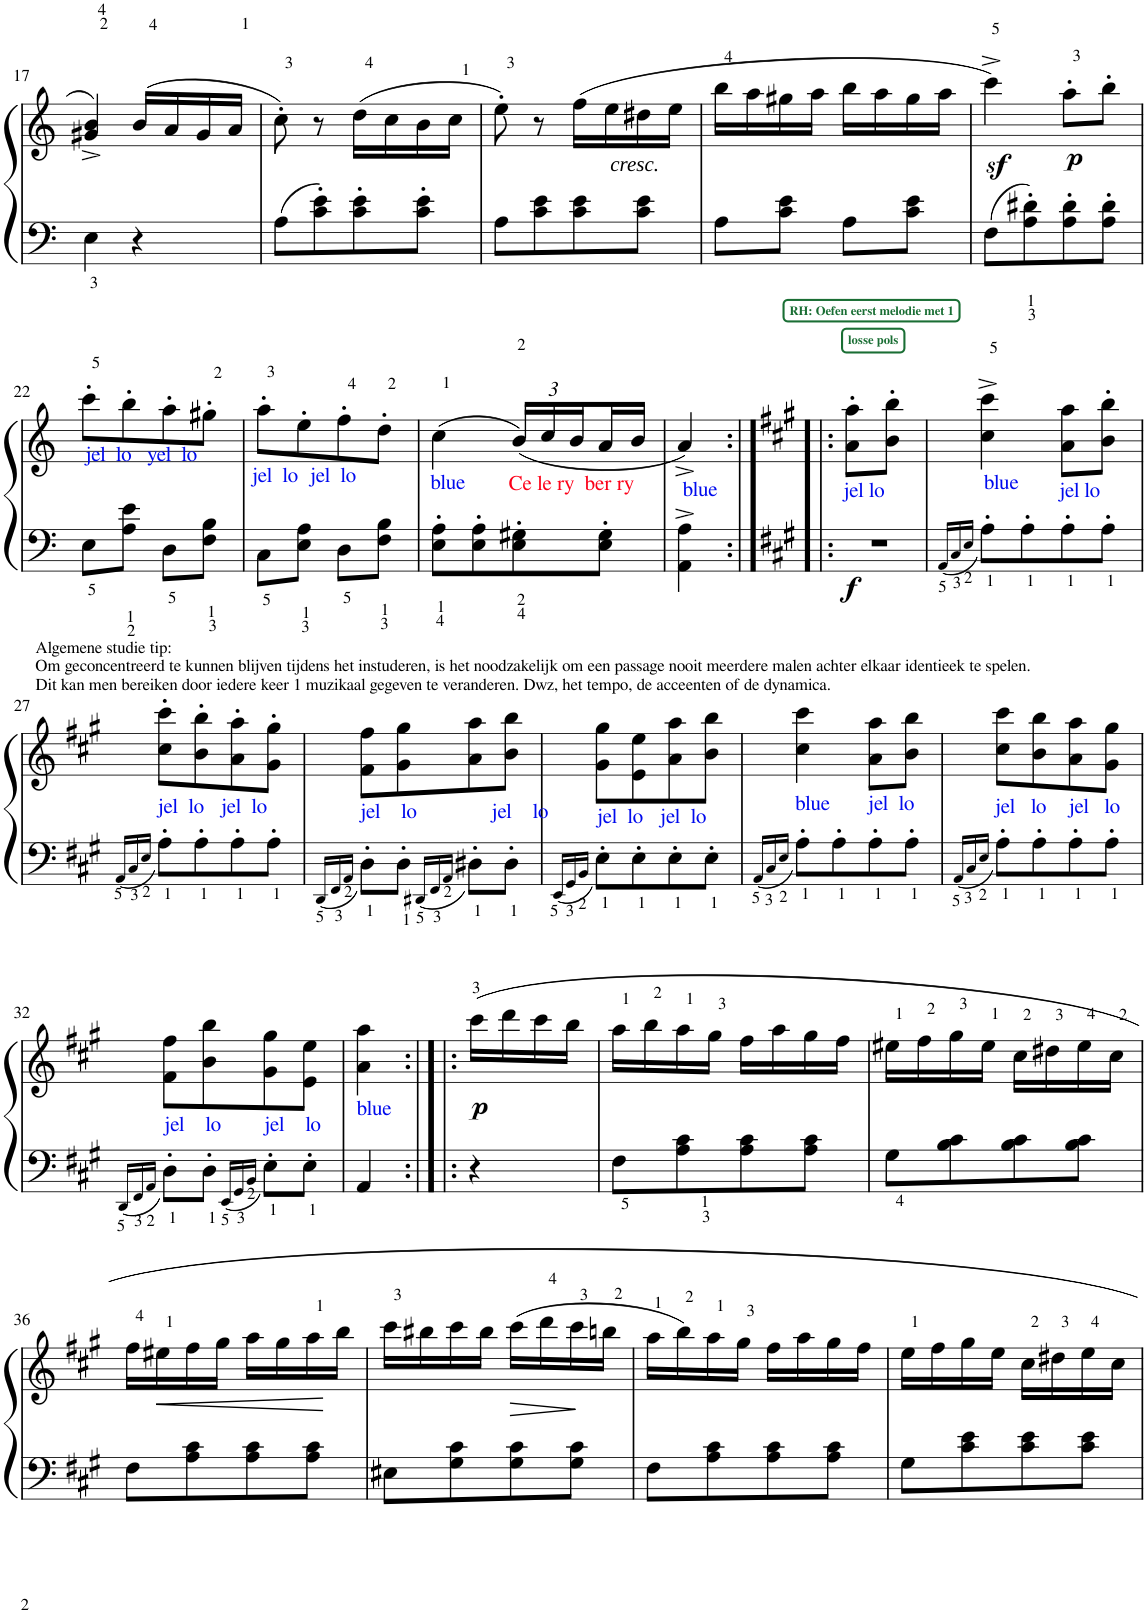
**kern	**kern	**dynam
*part1	*part1	*part1
*staff2	*staff1	*staff1/2
*I"Piano	*	*
*I'Pno	*	*
!!LO:PB:g=z
*clefF4	*clefG2	*
*k[]	*k[]	*
*M2/4	*M2/4	*
=17	=17	=17
4E<\	4g#X/^ 4b/^	.
4r	(16b/LL	.
.	16a/	.
.	16g#/	.
.	16a/JJ	.
=18	=18	=18
8A\L	8cc'\)	.
8c\' 8e\'	8r	.
8c\' 8e\'	(16dd\LL	.
.	16cc\	.
8c\' 8e\'J	16b\	.
.	16cc\JJ	.
=19	=19	=19
8A\L	8ee'\)	.
8c\ 8e\	8r	.
8c\ 8e\	(16ff\LL	.
.	16ee\	.
!	!	!LO:DY:b
8c\ 8e\J	16dd#X\	other-dynamics
.	16ee\JJ	.
=20	=20	=20
8A\L	16bb\LL	.
.	16aa\	.
8c\ 8e\J	16gg#X\	.
.	16aa\JJ	.
8A\L	16bb\LL	.
.	16aa\	.
8c\ 8e\J	16gg#\	.
.	16aa\JJ	.
=21	=21	=21
8F\L	4cccz<^\)	.
8A\<'< 8d#X\<'<	.	.
!	!	!LO:DY:b
8A\' 8d#\'	8aa'\L	p
8A\' 8d#\'J	8bb'\J	.
!!LO:LB:g=z
=22	=22	=22
!	!LO:TX:a:color=#000AEE:t=jel  lo   yel  lo	!
!LO:TX:b:t=Algemene studie tip&colon;	!	!
!LO:TX:b:t=Om geconcentreerd te kunnen blijven tijdens het instuderen, is het noodzakelijk om een passage nooit meerdere malen achter elkaar identieek te spelen.	!	!
!LO:TX:b:t=Dit kan men bereiken door iedere keer 1 muzikaal gegeven te veranderen. Dwz, het tempo, de acceenten of de dynamica.	!	!
8E<\L	8ccc'\L	.
8A\<< 8e\<<J	8bb'\	.
8D<\L	8aa'\	.
8F\<< 8B\<<J	8gg#X'\J	.
=23	=23	=23
!	!LO:TX:b:color=#000AEE:t=jel  lo  jel  lo	!
8C<\L	8aa'\L	.
8E\<< 8A\<<J	8ee'\	.
8D<\L	8ff'\	.
8F\<< 8B\<<J	8dd'\J	.
=24	=24	=24
!	!LO:TX:b:color=#000AEE:t=blue	!
8E\<'< 8A\<'<L	(4cc\	.
8E\' 8A\'	.	.
*	*Xbrackettup	*
!	!LO:TX:b:color=#FC0018:t=Ce le ry  ber ry	!
8E\<'< 8G#X\<'<	(24b/LL)	.
.	24cc/	.
.	24b/	.
8E\' 8G#\'J	16a/	.
.	16b/JJ	.
=25	=25	=25
!	!LO:TX:b:color=#000AEE:t=blue	!
4AA\^ 4A\^	4a^/)	.
=25:|!|:	=25:|!|:	=25:|!|:
*k[f#c#g#]	*k[f#c#g#]	*
!	!LO:TX:b:color=#000AEE:t=jel lo	!
!	!LO:TX:a:B:color=#1A6E34:t=losse pols	!
!	!LO:TX:a:B:color=#1A6E34:t=RH&colon; Oefen eerst melodie met 1	!
!	!	!LO:DY:b=2
2r	8a\' 8aa\'L	f
.	8b\' 8bb\'J	.
.	4ryy	.
=26	=26	=26
16qAA/LL	.	.
16qC#/	.	.
16qE/JJ	.	.
!	!LO:TX:b:color=#000AEE:t=blue	!
8A<'\L	4cc#\^ 4ccc#\^	.
8A<'\	.	.
!	!LO:TX:b:color=#000AEE:t=jel lo	!
8A<'\	8a\ 8aa\L	.
8A<'\J	8b\' 8bb\'J	.
!!LO:LB:g=z
=27	=27	=27
16qAA/LL	.	.
16qC#/	.	.
16qE/JJ	.	.
!	!LO:TX:b:color=#000AED:t=jel  lo   jel  lo	!
8A<'\L	8cc#\' 8ccc#\'L	.
8A<'\	8b\' 8bb\'	.
8A<'\	8a\' 8aa\'	.
8A<'\J	8g#\' 8gg#\'J	.
=28	=28	=28
16qDD/LL	.	.
16qFF#/	.	.
16qAA/JJ	.	.
!	!LO:TX:b:color=#000AED:t=jel    lo              jel    lo	!
8D<'\L	8f#\ 8ff#\L	.
8D<'\J	8g#\ 8gg#\	.
16qDD#X/LL	.	.
16qFF#/	.	.
16qAA/JJ	.	.
8D#X<'\L	8a\ 8aa\	.
8D#<'\J	8b\ 8bb\J	.
=29	=29	=29
16qEE/LL	.	.
16qGG#/	.	.
16qBB/JJ	.	.
!	!LO:TX:b:color=#000AED:t=jel  lo   jel  lo	!
8E<'\L	8g#\ 8gg#\L	.
8E<'\	8e\ 8ee\	.
8E<'\	8a\ 8aa\	.
8E<'\J	8b\ 8bb\J	.
=30	=30	=30
16qAA/LL	.	.
16qC#/	.	.
16qE/JJ	.	.
!	!LO:TX:b:color=#000AED:t=blue       jel  lo	!
8A<'\L	4cc#\ 4ccc#\	.
8A<'\	.	.
8A<'\	8a\ 8aa\L	.
8A<'\J	8b\ 8bb\J	.
=31	=31	=31
16qAA/LL	.	.
16qC#/	.	.
16qE/JJ	.	.
!	!LO:TX:b:color=#000AEC:t=jel   lo    jel   lo	!
8A<'\L	8cc#\ 8ccc#\L	.
8A<'\	8b\ 8bb\	.
8A<'\	8a\ 8aa\	.
8A<'\J	8g#\ 8gg#\J	.
!!LO:LB:g=z
=32	=32	=32
16qDD/LL	.	.
16qFF#/	.	.
16qAA/JJ	.	.
!	!LO:TX:b:color=#000AED:t=jel    lo        jel    lo	!
8D<'\L	8f#\ 8ff#\L	.
8D<'\J	8b\ 8bb\	.
16qEE/LL	.	.
16qGG#/	.	.
16qBB/JJ	.	.
8E<'\L	8g#\ 8gg#\	.
8E<'\J	8e\ 8ee\J	.
=33	=33	=33
!	!LO:TX:b:color=#000AED:t=blue	!
4AA/	4a\ 4aa\	.
=33:|!|:	=33:|!|:	=33:|!|:
!	!	!LO:DY:b
4r	16ccc#\LL	p
.	16ddd\	.
.	16ccc#\	.
.	16bb\JJ	.
=34	=34	=34
8F#\L	16aa\LL	.
.	16bb\	.
8A\ 8c#\	16aa\	.
.	16gg#\JJ	.
8A\ 8c#\	16ff#\LL	.
.	16aa\	.
8A\ 8c#\J	16gg#\	.
.	16ff#\JJ	.
=35	=35	=35
8G#\L	16ee#X\LL	.
.	16ff#\	.
8B\ 8c#\	16gg#\	.
.	16ee#\JJ	.
8B\ 8c#\	16cc#\LL	.
.	16dd#X\	.
8B\ 8c#\J	16ee#\	.
.	16cc#\JJ	.
!!LO:LB:g=z
=36	=36	=36
8F#\L	16ff#\LL	.
!	!	!LO:HP:b
.	16ee#X\	<
8A\ 8c#\	16ff#\	.
.	16gg#\JJ	.
8A\ 8c#\	16aa\LL	.
.	16gg#\	.
8A\ 8c#\J	16aa\	.
.	16bb\JJ	.
.	.	[
=37	=37	=37
8E#X\L	16ccc#\LL	.
.	16bb#X\	.
8G#\ 8c#\	16ccc#\	.
.	16bb#\JJ	.
!	!	!LO:HP:b
8G#\ 8c#\	(16ccc#\LL	>
.	16ddd\	.
8G#\ 8c#\J	16ccc#\	.
.	16bbn\JJ	.
.	.	]
=38	=38	=38
8F#\L	16aa\LL	.
.	16bb\)	.
8A\ 8c#\	16aa\	.
.	16gg#\JJ	.
8A\ 8c#\	16ff#\LL	.
.	16aa\	.
8A\ 8c#\J	16gg#\	.
.	16ff#\JJ	.
=39	=39	=39
8G#\L	16ee\LL	.
.	16ff#\	.
8c#\ 8e\	16gg#\	.
.	16ee\JJ	.
8c#\ 8e\	16cc#\LL	.
.	16dd#X\	.
8c#\ 8e\J	16ee\	.
.	16cc#\JJ	.
=	=	=
*-	*-	*-
